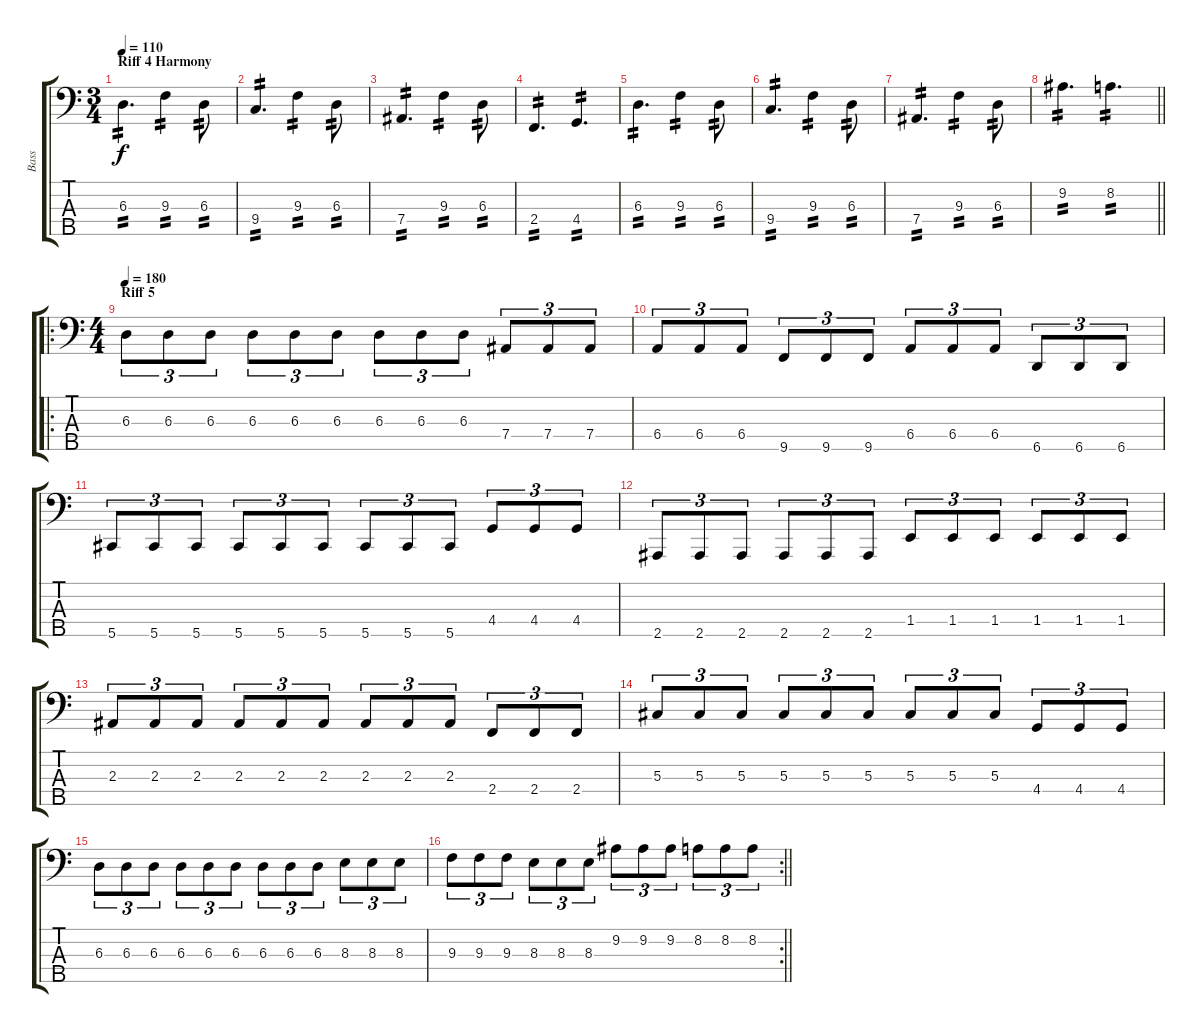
\track ("Bass" "Bass") {instrument electricbassfinger}
\staff {score tabs}
\tuning (Gb2 Db2 Ab1 Eb1 Ab0) {hide}
\ts (3 4)
\section ("" "Riff 4 Harmony")
\tempo 110
\clef f4
\ks c
6.3.4{d tp 2 dy f} 9.3.4{tp 2} 6.3.8{tp 2} |
9.4.4{d tp 2} 9.3.4{tp 2} 6.3.8{tp 2} |
7.4.4{d tp 2} 9.3.4{tp 2} 6.3.8{tp 2} |
2.4.4{d tp 2} 4.4.4{d tp 2} |
6.3.4{d tp 2} 9.3.4{tp 2} 6.3.8{tp 2} |
9.4.4{d tp 2} 9.3.4{tp 2} 6.3.8{tp 2} |
7.4.4{d tp 2} 9.3.4{tp 2} 6.3.8{tp 2} |
\barLineRight lightlight
9.2.4{d tp 2} 8.2.4{d tp 2} |
\ro
\ts (4 4)
\section ("" "Riff 5")
\tempo 180
6.3.8{tu (3 2)} 6.3.8{tu (3 2)} 6.3.8{tu (3 2)} 6.3.8{tu (3 2)} 6.3.8{tu (3 2)} 6.3.8{tu (3 2)} 6.3.8{tu (3 2)} 6.3.8{tu (3 2)} 6.3.8{tu (3 2)} 7.4.8{tu (3 2)} 7.4.8{tu (3 2)} 7.4.8{tu (3 2)} |
6.4.8{tu (3 2)} 6.4.8{tu (3 2)} 6.4.8{tu (3 2)} 9.5.8{tu (3 2)} 9.5.8{tu (3 2)} 9.5.8{tu (3 2)} 6.4.8{tu (3 2)} 6.4.8{tu (3 2)} 6.4.8{tu (3 2)} 6.5.8{tu (3 2)} 6.5.8{tu (3 2)} 6.5.8{tu (3 2)} |
5.5.8{tu (3 2)} 5.5.8{tu (3 2)} 5.5.8{tu (3 2)} 5.5.8{tu (3 2)} 5.5.8{tu (3 2)} 5.5.8{tu (3 2)} 5.5.8{tu (3 2)} 5.5.8{tu (3 2)} 5.5.8{tu (3 2)} 4.4.8{tu (3 2)} 4.4.8{tu (3 2)} 4.4.8{tu (3 2)} |
2.5.8{tu (3 2)} 2.5.8{tu (3 2)} 2.5.8{tu (3 2)} 2.5.8{tu (3 2)} 2.5.8{tu (3 2)} 2.5.8{tu (3 2)} 1.4.8{tu (3 2)} 1.4.8{tu (3 2)} 1.4.8{tu (3 2)} 1.4.8{tu (3 2)} 1.4.8{tu (3 2)} 1.4.8{tu (3 2)} |
2.3.8{tu (3 2)} 2.3.8{tu (3 2)} 2.3.8{tu (3 2)} 2.3.8{tu (3 2)} 2.3.8{tu (3 2)} 2.3.8{tu (3 2)} 2.3.8{tu (3 2)} 2.3.8{tu (3 2)} 2.3.8{tu (3 2)} 2.4.8{tu (3 2)} 2.4.8{tu (3 2)} 2.4.8{tu (3 2)} |
5.3.8{tu (3 2)} 5.3.8{tu (3 2)} 5.3.8{tu (3 2)} 5.3.8{tu (3 2)} 5.3.8{tu (3 2)} 5.3.8{tu (3 2)} 5.3.8{tu (3 2)} 5.3.8{tu (3 2)} 5.3.8{tu (3 2)} 4.4.8{tu (3 2)} 4.4.8{tu (3 2)} 4.4.8{tu (3 2)} |
6.3.8{tu (3 2)} 6.3.8{tu (3 2)} 6.3.8{tu (3 2)} 6.3.8{tu (3 2)} 6.3.8{tu (3 2)} 6.3.8{tu (3 2)} 6.3.8{tu (3 2)} 6.3.8{tu (3 2)} 6.3.8{tu (3 2)} 8.3.8{tu (3 2)} 8.3.8{tu (3 2)} 8.3.8{tu (3 2)} |
\rc 2
\barLineRight lightlight
9.3.8{tu (3 2)} 9.3.8{tu (3 2)} 9.3.8{tu (3 2)} 8.3.8{tu (3 2)} 8.3.8{tu (3 2)} 8.3.8{tu (3 2)} 9.2.8{tu (3 2)} 9.2.8{tu (3 2)} 9.2.8{tu (3 2)} 8.2.8{tu (3 2)} 8.2.8{tu (3 2)} 8.2.8{tu (3 2)}
